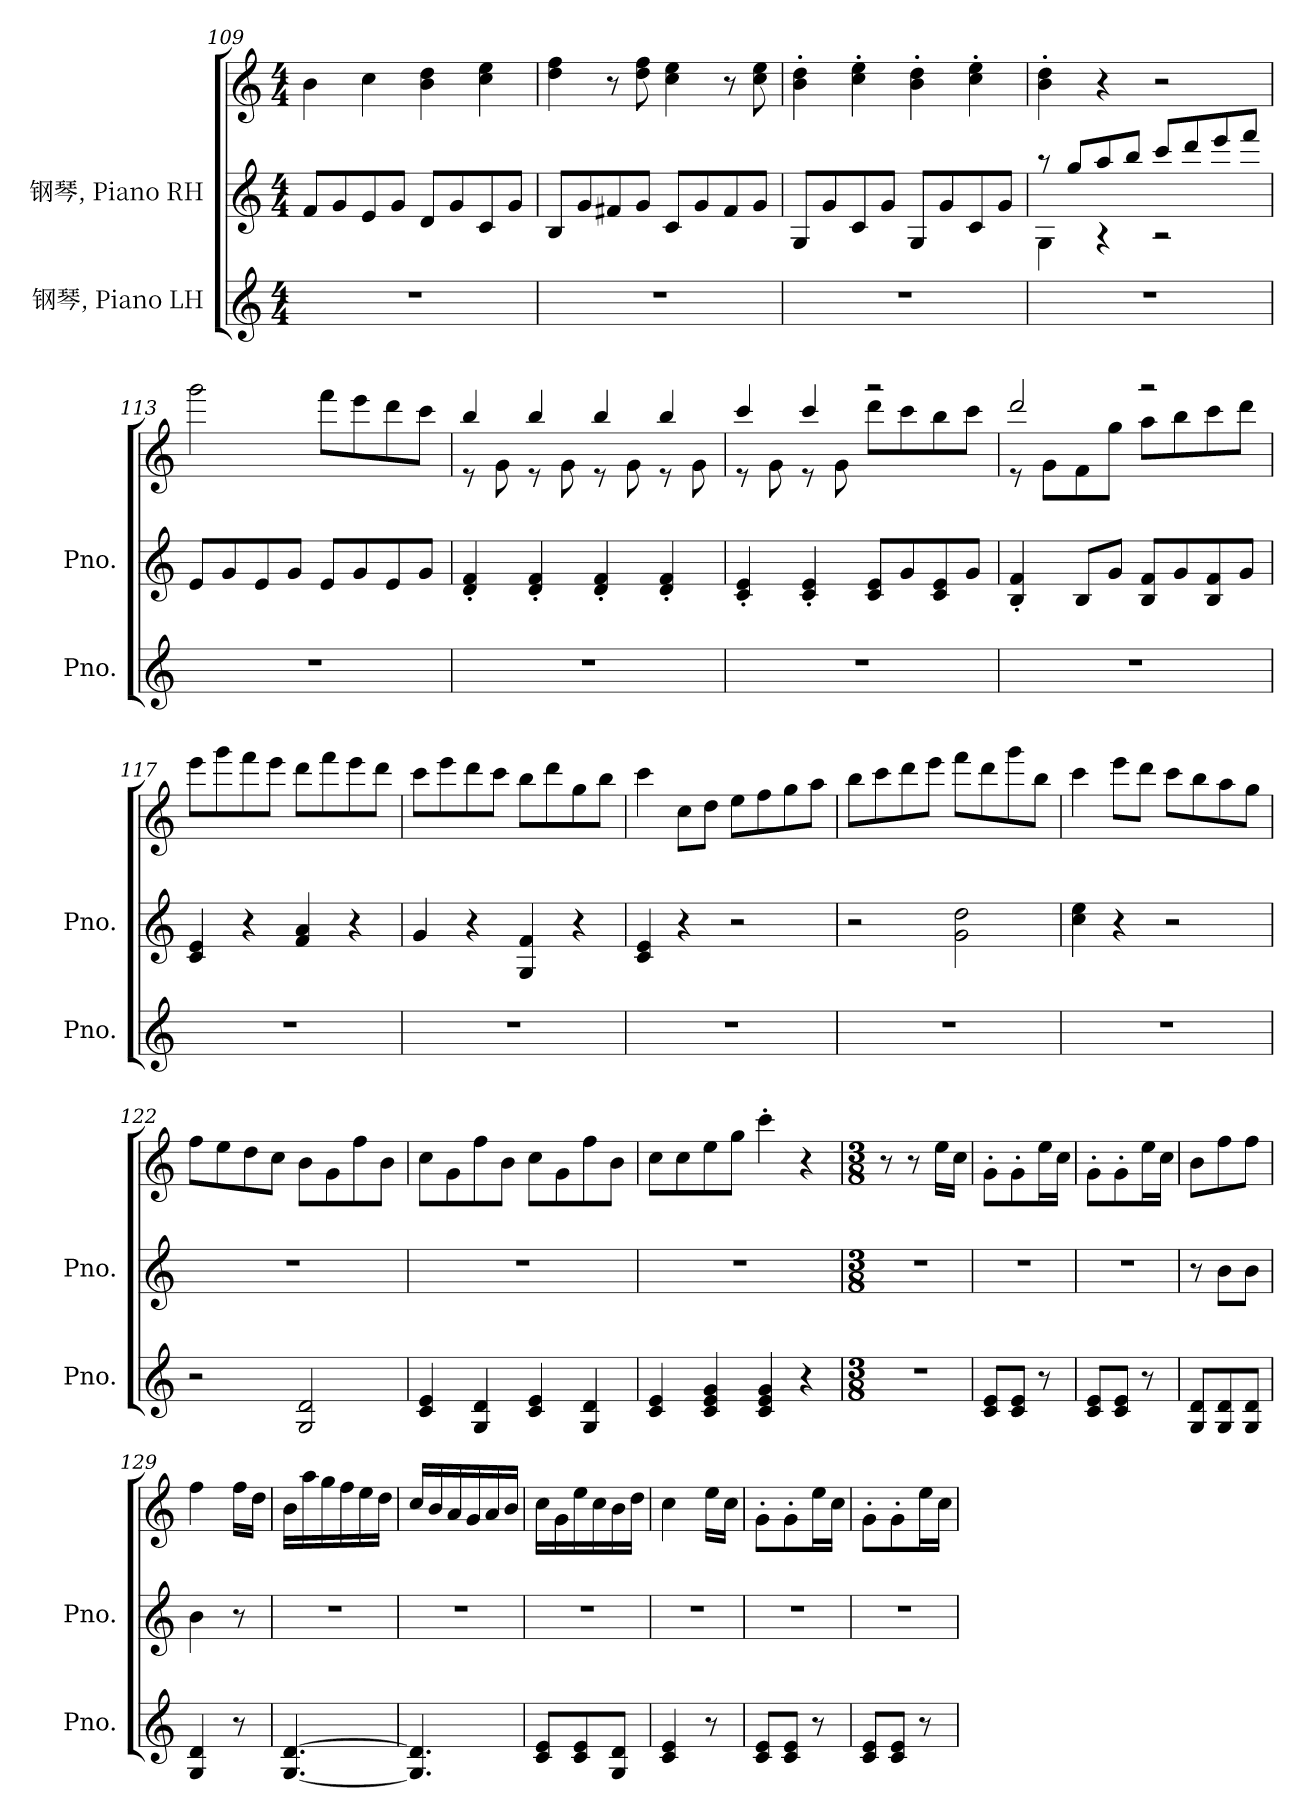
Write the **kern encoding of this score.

**kern	**kern	**kern
*part2	*part1	*part1
*staff3	*staff2	*staff1
*I"钢琴, Piano LH	*I"钢琴, Piano RH	*
*I'Pno.	*I'Pno.	*
*clefG2	*clefG2	*clefG2
*k[]	*k[]	*k[]
*M4/4	*M4/4	*M4/4
=109	=109	=109
1r	8f/L	4b\
.	8g/	.
.	8e/	4cc\
.	8g/J	.
.	8d/L	4b\ 4dd\
.	8g/	.
.	8c/	4cc\ 4ee\
.	8g/J	.
=110	=110	=110
1r	8B/L	4dd\ 4ff\
.	8g/	.
.	8f#X/	8r
.	8g/J	8dd\ 8ff\
.	8c/L	4cc\ 4ee\
.	8g/	.
.	8f#/	8r
.	8g/J	8cc\ 8ee\
=111	=111	=111
1r	8G/L	4b\' 4dd\'
.	8g/	.
.	8c/	4cc\' 4ee\'
.	8g/J	.
.	8G/L	4b\' 4dd\'
.	8g/	.
.	8c/	4cc\' 4ee\'
.	8g/J	.
!!LO:LB:g=z
=112	=112	=112
*	*^	*
1r	8r	4G\	4b\' 4dd\'
.	8gg/L	.	.
.	8aa/	4r	4r
.	8bb/J	.	.
.	8ccc/L	2r	2r
.	8ddd/	.	.
.	8eee/	.	.
.	8fff/J	.	.
*	*v	*v	*
=113	=113	=113
1r	8e/L	2ggg\
.	8g/	.
.	8e/	.
.	8g/J	.
.	8e/L	8fff\L
.	8g/	8eee\
.	8e/	8ddd\
.	8g/J	8ccc\J
=114	=114	=114
*	*	*^
1r	4d/' 4f/'	4bb/	8r
.	.	.	8g\
.	4d/' 4f/'	4bb/	8r
.	.	.	8g\
.	4d/' 4f/'	4bb/	8r
.	.	.	8g\
.	4d/' 4f/'	4bb/	8r
.	.	.	8g\
=115	=115	=115	=115
1r	4c/' 4e/'	4ccc/	8r
.	.	.	8g\
.	4c/' 4e/'	4ccc/	8r
.	.	.	8g\
.	8c/ 8e/L	2r	8ddd\L
.	8g/	.	8ccc\
.	8c/ 8e/	.	8bb\
.	8g/J	.	8ccc\J
!!LO:PB:g=z	!!
=116	=116	=116	=116
1r	4B/' 4f/'	2ddd/	8r
.	.	.	8g\L
.	8B/L	.	8f\
.	8g/J	.	8gg\J
.	8B/ 8f/L	2r	8aa\L
.	8g/	.	8bb\
.	8B/ 8f/	.	8ccc\
.	8g/J	.	8ddd\J
*	*	*v	*v
=117	=117	=117
1r	4c/ 4e/	8eee\L
.	.	8ggg\
.	4r	8fff\
.	.	8eee\J
.	4f/ 4a/	8ddd\L
.	.	8fff\
.	4r	8eee\
.	.	8ddd\J
=118	=118	=118
1r	4g/	8ccc\L
.	.	8eee\
.	4r	8ddd\
.	.	8ccc\J
.	4G/ 4f/	8bb\L
.	.	8ddd\
.	4r	8gg\
.	.	8bb\J
=119	=119	=119
1r	4c/ 4e/	4ccc\
.	4r	8cc\L
.	.	8dd\J
.	2r	8ee\L
.	.	8ff\
.	.	8gg\
.	.	8aa\J
!!LO:LB:g=z
=120	=120	=120
1r	2r	8bb\L
.	.	8ccc\
.	.	8ddd\
.	.	8eee\J
.	2g\ 2dd\	8fff\L
.	.	8ddd\
.	.	8ggg\
.	.	8bb\J
=121	=121	=121
1r	4cc\ 4ee\	4ccc\
.	4r	8eee\L
.	.	8ddd\J
.	2r	8ccc\L
.	.	8bb\
.	.	8aa\
.	.	8gg\J
=122	=122	=122
2r	1r	8ff\L
.	.	8ee\
.	.	8dd\
.	.	8cc\J
2G/ 2d/	.	8b\L
.	.	8g\
.	.	8ff\
.	.	8b\J
=123	=123	=123
4c/ 4e/	1r	8cc\L
.	.	8g\
4G/ 4d/	.	8ff\
.	.	8b\J
4c/ 4e/	.	8cc\L
.	.	8g\
4G/ 4d/	.	8ff\
.	.	8b\J
!!LO:LB:g=z
=124	=124	=124
4c/ 4e/	1r	8cc\L
.	.	8cc\
4c/ 4e/ 4g/	.	8ee\
.	.	8gg\J
4c/ 4e/ 4g/	.	4ccc'\
4r	.	4r
=125	=125	=125
*M3/8	*M3/8	*M3/8
*	*	*MM113
4.r	4.r	8r
.	.	8r
.	.	16ee\LL
.	.	16cc\JJ
=126	=126	=126
8c/ 8e/L	4.r	8g'\L
8c/ 8e/J	.	8g'\
8r	.	16ee\L
.	.	16cc\JJ
=127	=127	=127
8c/ 8e/L	4.r	8g'\L
8c/ 8e/J	.	8g'\
8r	.	16ee\L
.	.	16cc\JJ
=128	=128	=128
8G/ 8d/L	8r	8b\L
8G/ 8d/	8b\L	8ff\
8G/ 8d/J	8b\J	8ff\J
=129	=129	=129
4G/ 4d/	4b\	4ff\
8r	8r	16ff\LL
.	.	16dd\JJ
=130	=130	=130
[4.G/ [4.d/	4.r	16b\LL
.	.	16aa\
.	.	16gg\
.	.	16ff\
.	.	16ee\
.	.	16dd\JJ
!!LO:LB:g=z
=131	=131	=131
4.G/] 4.d/]	4.r	16cc/LL
.	.	16b/
.	.	16a/
.	.	16g/
.	.	16a/
.	.	16b/JJ
=132	=132	=132
8c/ 8e/L	4.r	16cc\LL
.	.	16g\
8c/ 8e/	.	16ee\
.	.	16cc\
8G/ 8d/J	.	16b\
.	.	16dd\JJ
=133	=133	=133
4c/ 4e/	4.r	4cc\
8r	.	16ee\LL
.	.	16cc\JJ
=134	=134	=134
8c/ 8e/L	4.r	8g'\L
8c/ 8e/J	.	8g'\
8r	.	16ee\L
.	.	16cc\JJ
=135	=135	=135
8c/ 8e/L	4.r	8g'\L
8c/ 8e/J	.	8g'\
8r	.	16ee\L
.	.	16cc\JJ
=	=	=
*-	*-	*-
